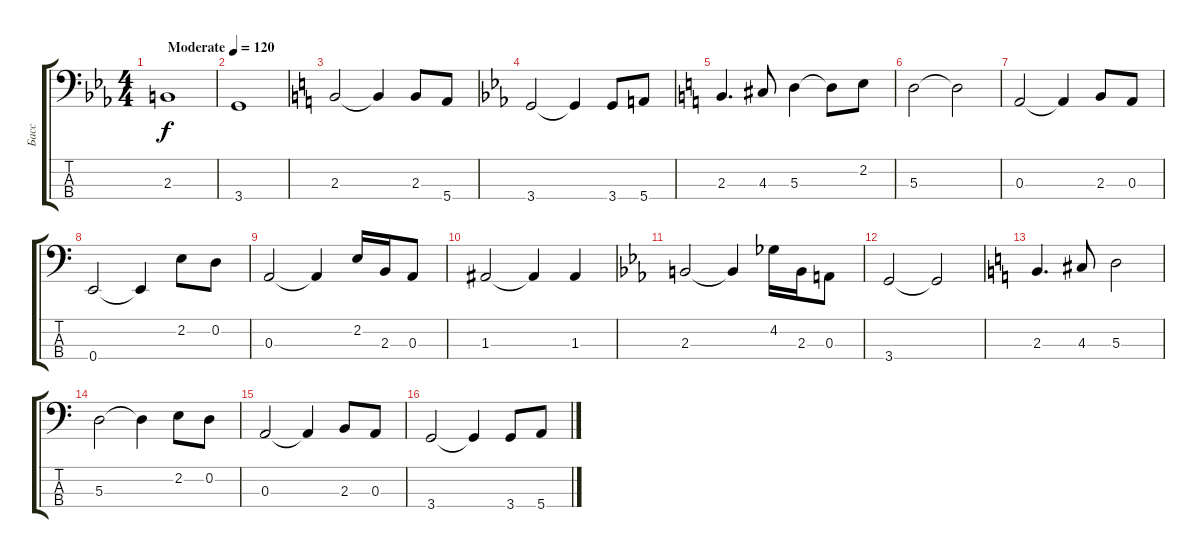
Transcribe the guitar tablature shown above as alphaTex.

\track ("Басс" "Басс") {instrument electricbassfinger}
\staff {score tabs}
\tuning (G2 D2 A1 E1) {hide}
\ts (4 4)
\tempo (120 "Moderate")
\clef f4
\ks eb
2.3.1{dy f instrument electricbassfinger} |
3.4.1 |
\ks c
2.3.2 2.3{t}.4 2.3.8 5.4.8 |
\ks eb
3.4.2 3.4{t}.4 3.4.8 5.4.8 |
\ks c
2.3.4{d} 4.3.8 5.3.4 5.3{t}.8 2.2.8 |
5.3.2 5.3{t}.2 |
0.3.2 0.3{t}.4 2.3.8 0.3.8 |
0.4.2 0.4{t}.4 2.2.8 0.2.8 |
0.3.2 0.3{t}.4 2.2.16 2.3.16 0.3.8 |
1.3.2 1.3{t}.4 1.3.4 |
\ks eb
2.3.2 2.3{t}.4 4.2.16 2.3.16 0.3.8 |
3.4.2 3.4{t}.2 |
\ks c
2.3.4{d} 4.3.8 5.3.2 |
5.3.2 5.3{t}.4 2.2.8 0.2.8 |
0.3.2 0.3{t}.4 2.3.8 0.3.8 |
3.4.2 3.4{t}.4 3.4.8 5.4.8
